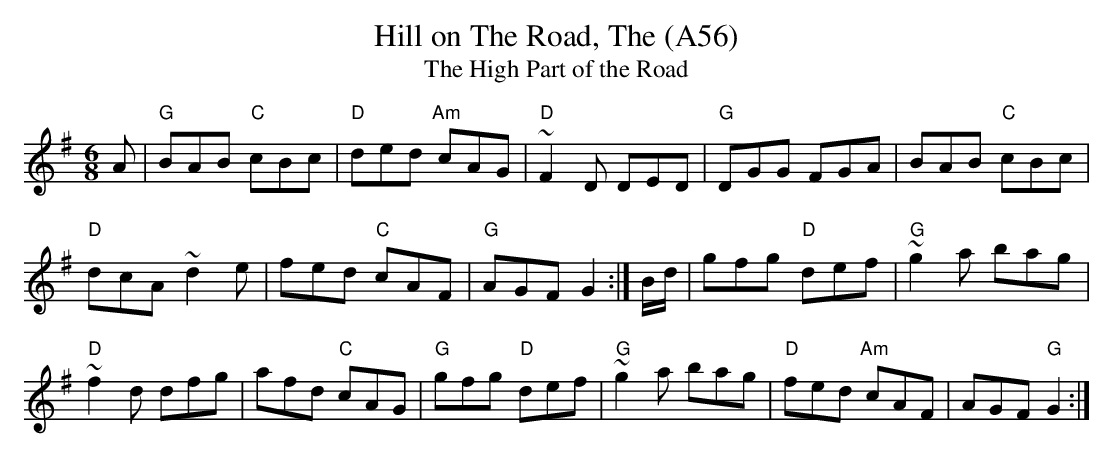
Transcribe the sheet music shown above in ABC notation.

X:1
T:Hill on The Road, The (A56)
T:High Part of the Road, The
M:6/8
L:1/8
K:G
A|"G"BAB "C"cBc|"D"ded "Am"cAG|"D"~F2D DED|\
"G"DGG FGA|BAB "C"cBc|
"D"dcA ~d2e|fed "C"cAF|"G"AGF G2:| B/d/|\
gfg "D"def|"G" ~g2a bag|
"D"~f2d dfg|afd "C"cAG|"G" gfg "D"def|\
"G"~g2a bag|"D"fed "Am"cAF|AGF "G"G2:|
